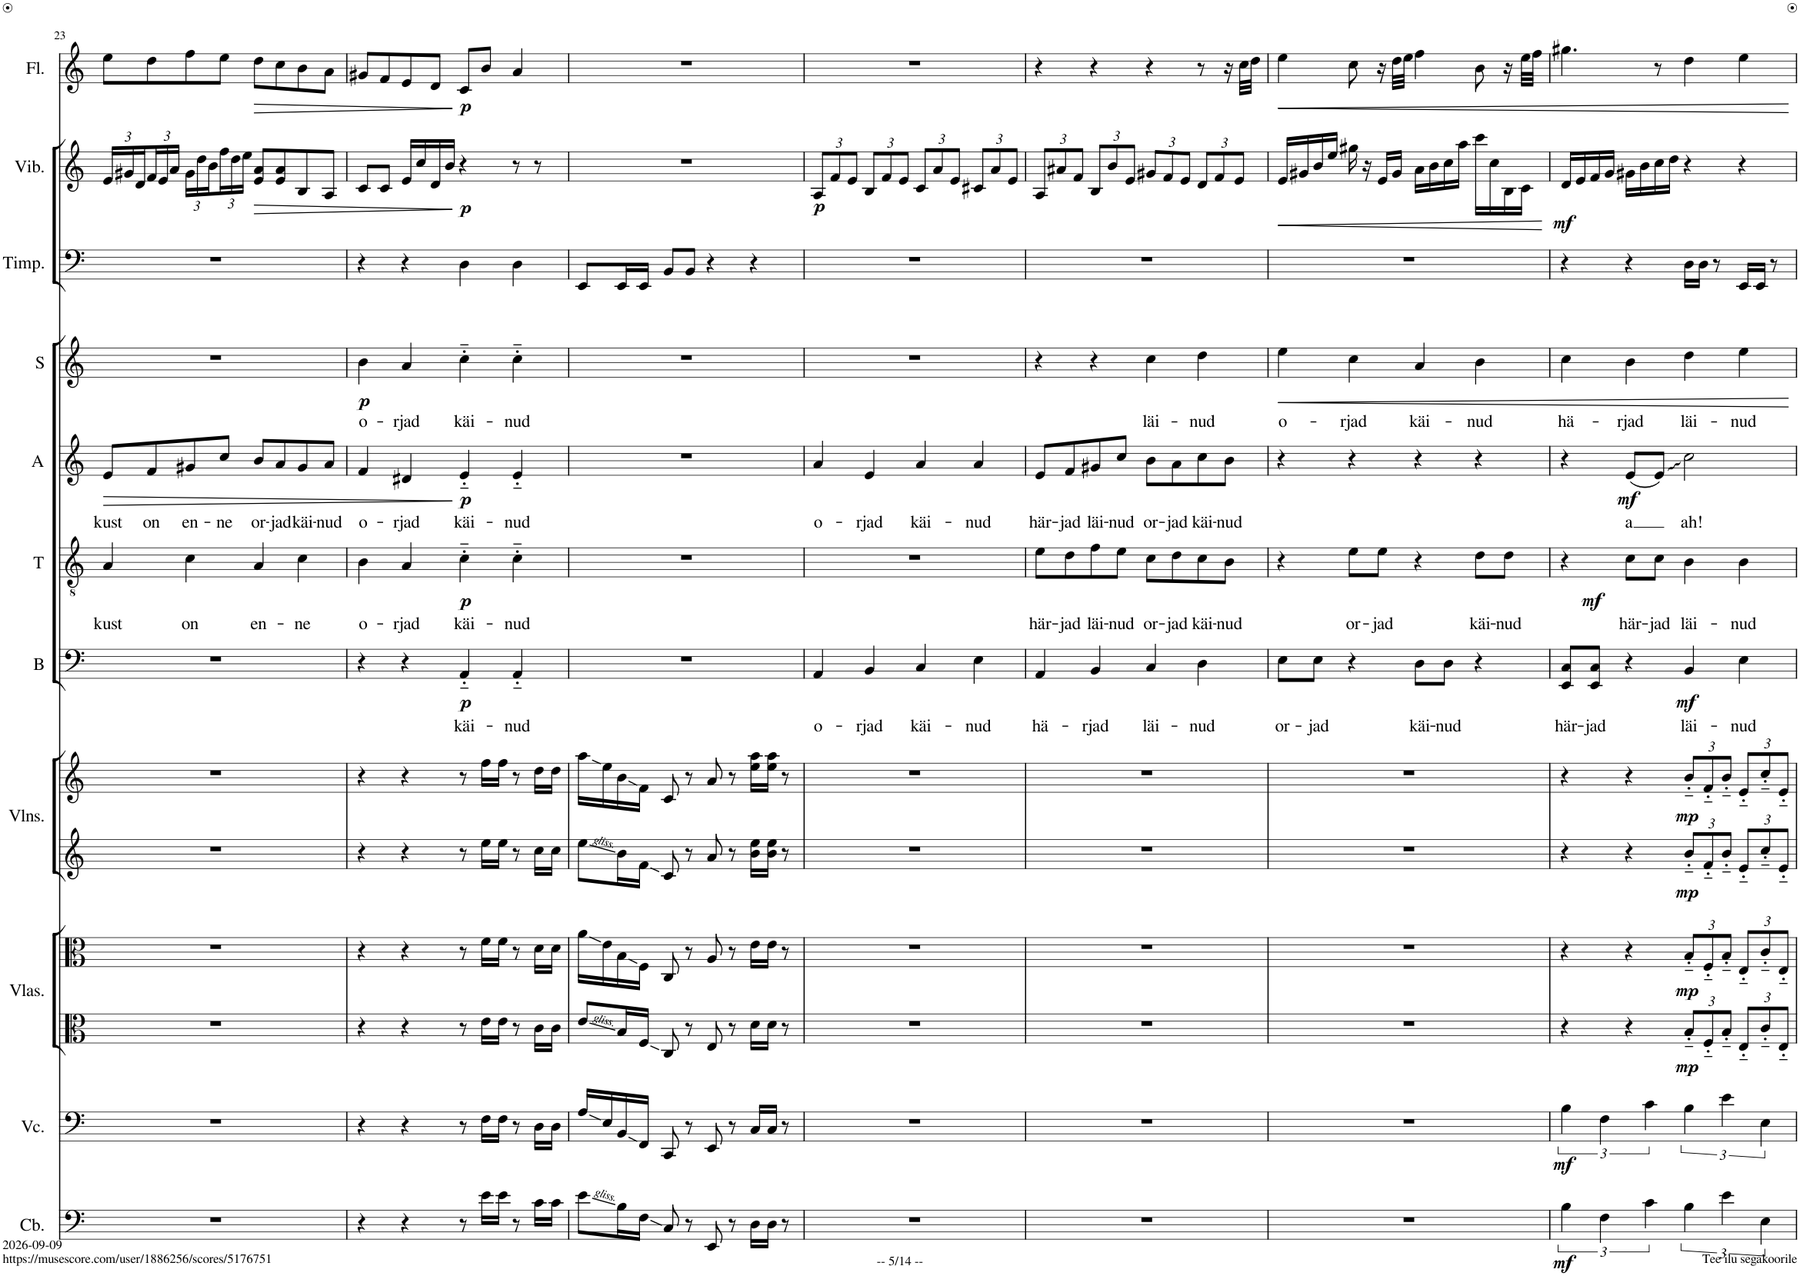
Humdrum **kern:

**kern	**dynam	**kern	**dynam	**kern	**kern	**dynam	**kern	**kern	**dynam	**kern	**text	**dynam	**kern	**text	**dynam	**kern	**text	**dynam	**kern	**text	**dynam	**kern	**kern	**dynam	**kern	**dynam
*part11	*part11	*part10	*part10	*part9	*part9	*part9	*part8	*part8	*part8	*part7	*part7	*part7	*part6	*part6	*part6	*part5	*part5	*part5	*part4	*part4	*part4	*part3	*part2	*part2	*part1	*part1
*staff13	*staff13	*staff12	*staff12	*staff11	*staff10	*staff10/11	*staff9	*staff8	*staff8/9	*staff7	*staff7	*staff7	*staff6	*staff6	*staff6	*staff5	*staff5	*staff5	*staff4	*staff4	*staff4	*staff3	*staff2	*staff2	*staff1	*staff1
*I"Contrabass	*	*I"Violoncello	*	*I"Violas	*	*	*I"Violins	*	*	*I"B	*	*	*I"T	*	*	*I"A	*	*	*I"S	*	*	*I"Timpani	*I"Vibraphone	*	*I"Flute	*
*I'Cb.	*	*I'Vc.	*	*I'Vlas.	*	*	*I'Vlns.	*	*	*I'B	*	*	*I'T	*	*	*I'A	*	*	*I'S	*	*	*I'Timp.	*I'Vib.	*	*I'Fl.	*
!!LO:PB:g=z
*clefF4	*	*clefF4	*	*clefC3	*clefC3	*	*clefG2	*clefG2	*	*clefF4	*	*	*clefGv2	*	*	*clefG2	*	*	*clefG2	*	*	*clefF4	*clefG2	*	*clefG2	*
*Trd7c12	*	*	*	*	*	*	*	*	*	*	*	*	*	*	*	*Trd1c2	*	*	*	*	*	*	*	*	*	*
*k[]	*	*k[]	*	*k[]	*k[]	*	*k[]	*k[]	*	*k[]	*	*	*k[]	*	*	*k[]	*	*	*k[]	*	*	*k[]	*k[]	*	*k[]	*
*M4/4	*	*M4/4	*	*M4/4	*M4/4	*	*M4/4	*M4/4	*	*M4/4	*	*	*M4/4	*	*	*M4/4	*	*	*M4/4	*	*	*M4/4	*M4/4	*	*M4/4	*
=23	=23	=23	=23	=23	=23	=23	=23	=23	=23	=23	=23	=23	=23	=23	=23	=23	=23	=23	=23	=23	=23	=23	=23	=23	=23	=23
!	!	!	!	!	!	!	!	!	!	!	!	!	!	!LO:LY:b	!	!	!LO:LY:b	!LO:HP:b	!	!	!	!	!	!	!	!
*	*	*	*	*	*	*	*	*	*	*	*	*	*	*	*	*	*	*	*	*	*	*	*Xbrackettup	*	*	*
1r	.	1r	.	1r	1r	.	1r	1r	.	1r	.	.	4A/	kust	.	8e/L	kust	>	1r	.	.	1r	24e/LL	.	8ee\L	.
.	.	.	.	.	.	.	.	.	.	.	.	.	.	.	.	.	.	.	.	.	.	.	24g#X/	.	.	.
.	.	.	.	.	.	.	.	.	.	.	.	.	.	.	.	.	.	.	.	.	.	.	24d/	.	.	.
!	!	!	!	!	!	!	!	!	!	!	!	!	!	!	!	!	!LO:LY:b	!	!	!	!	!	!	!	!	!
.	.	.	.	.	.	.	.	.	.	.	.	.	.	.	.	8f/	on	.	.	.	.	.	24f/	.	8dd\	.
.	.	.	.	.	.	.	.	.	.	.	.	.	.	.	.	.	.	.	.	.	.	.	24e/	.	.	.
.	.	.	.	.	.	.	.	.	.	.	.	.	.	.	.	.	.	.	.	.	.	.	24a/JJ	.	.	.
!	!	!	!	!	!	!	!	!	!	!	!	!	!	!LO:LY:b	!	!	!LO:LY:b	!	!	!	!	!	!	!	!	!
.	.	.	.	.	.	.	.	.	.	.	.	.	4c\	on	.	8g#X/	en-	.	.	.	.	.	24g#\LL	.	8ff\	.
.	.	.	.	.	.	.	.	.	.	.	.	.	.	.	.	.	.	.	.	.	.	.	24dd\	.	.	.
.	.	.	.	.	.	.	.	.	.	.	.	.	.	.	.	.	.	.	.	.	.	.	24b\	.	.	.
!	!	!	!	!	!	!	!	!	!	!	!	!	!	!	!	!	!LO:LY:b	!	!	!	!	!	!	!	!	!
.	.	.	.	.	.	.	.	.	.	.	.	.	.	.	.	8cc/J	-ne	.	.	.	.	.	24ff\	.	8ee\J	.
.	.	.	.	.	.	.	.	.	.	.	.	.	.	.	.	.	.	.	.	.	.	.	24dd\	.	.	.
.	.	.	.	.	.	.	.	.	.	.	.	.	.	.	.	.	.	.	.	.	.	.	24ee\JJ	.	.	.
!	!	!	!	!	!	!	!	!	!	!	!	!	!	!LO:LY:b	!	!	!LO:LY:b	!	!	!	!	!	!	!LO:HP:b	!	!LO:HP:b
.	.	.	.	.	.	.	.	.	.	.	.	.	4A/	en-	.	8b/L	or-	.	.	.	.	.	8e/ 8a/L	>	8dd\L	>
!	!	!	!	!	!	!	!	!	!	!	!	!	!	!	!	!	!LO:LY:b	!	!	!	!	!	!	!	!	!
.	.	.	.	.	.	.	.	.	.	.	.	.	.	.	.	8a/	-jad	.	.	.	.	.	8e/ 8a/	.	8cc\	.
!	!	!	!	!	!	!	!	!	!	!	!	!	!	!LO:LY:b	!	!	!LO:LY:b	!	!	!	!	!	!	!	!	!
.	.	.	.	.	.	.	.	.	.	.	.	.	4c\	-ne	.	8g#/	käi-	.	.	.	.	.	8B/	.	8b\	.
!	!	!	!	!	!	!	!	!	!	!	!	!	!	!	!	!	!LO:LY:b	!	!	!	!	!	!	!	!	!
.	.	.	.	.	.	.	.	.	.	.	.	.	.	.	.	8a/J	-nud	.	.	.	.	.	8A/J	.	8a\J	.
=24	=24	=24	=24	=24	=24	=24	=24	=24	=24	=24	=24	=24	=24	=24	=24	=24	=24	=24	=24	=24	=24	=24	=24	=24	=24	=24
!	!	!	!	!	!	!	!	!	!	!	!	!	!	!LO:LY:b	!	!	!LO:LY:b	!	!	!LO:LY:b	!LO:DY:b	!	!	!	!	!
4r	.	4r	.	4r	4r	.	4r	4r	.	4r	.	.	4B\	o-	.	4f/	o-	.	4b\	o-	p	4r	8c/L	.	8g#X/L	.
.	.	.	.	.	.	.	.	.	.	.	.	.	.	.	.	.	.	.	.	.	.	.	8c/J	.	8f/	.
!	!	!	!	!	!	!	!	!	!	!	!	!	!	!LO:LY:b	!	!	!LO:LY:b	!	!	!LO:LY:b	!	!	!	!	!	!
4r	.	4r	.	4r	4r	.	4r	4r	.	4r	.	.	4A/	-rjad	.	4d#X/	-rjad	.	4a/	-rjad	.	4r	16e/LL	.	8e/	.
.	.	.	.	.	.	.	.	.	.	.	.	.	.	.	.	.	.	.	.	.	.	.	16cc/	.	.	.
.	.	.	.	.	.	.	.	.	.	.	.	.	.	.	.	.	.	.	.	.	.	.	16d/	.	8d/J	.
.	.	.	.	.	.	.	.	.	.	.	.	.	.	.	.	.	.	.	.	.	.	.	16b/JJ	.	.	.
!	!	!	!	!	!	!	!	!	!	!	!LO:LY:b	!LO:DY:b	!	!LO:LY:b	!LO:DY:b	!	!LO:LY:b	!LO:DY:n=1:b	!	!LO:LY:b	!	!	!	!LO:DY:n=1:b	!	!LO:DY:n=1:b
8r	.	8r	.	8r	8r	.	8r	8r	.	4AA'~/	käi-	p	4c'~\	käi-	p	4e'~/	käi-	] p	4cc'~\	käi-	.	4D\	4r	] p	8c/L	] p
16e\LL	.	16F\LL	.	16e\LL	16f\LL	.	16ee\LL	16ff\LL	.	.	.	.	.	.	.	.	.	.	.	.	.	.	.	.	8b/J	.
16e\JJ	.	16F\JJ	.	16e\JJ	16f\JJ	.	16ee\JJ	16ff\JJ	.	.	.	.	.	.	.	.	.	.	.	.	.	.	.	.	.	.
!	!	!	!	!	!	!	!	!	!	!	!LO:LY:b	!	!	!LO:LY:b	!	!	!LO:LY:b	!	!	!LO:LY:b	!	!	!	!	!	!
8r	.	8r	.	8r	8r	.	8r	8r	.	4AA'~/	-nud	.	4c'~\	-nud	.	4e'~/	nud	.	4cc'~\	-nud	.	4D\	8r	.	4a/	.
16c\LL	.	16D\LL	.	16c\LL	16d\LL	.	16cc\LL	16dd\LL	.	.	.	.	.	.	.	.	.	.	.	.	.	.	8r	.	.	.
16c\JJ	.	16D\JJ	.	16c\JJ	16d\JJ	.	16cc\JJ	16dd\JJ	.	.	.	.	.	.	.	.	.	.	.	.	.	.	.	.	.	.
=25	=25	=25	=25	=25	=25	=25	=25	=25	=25	=25	=25	=25	=25	=25	=25	=25	=25	=25	=25	=25	=25	=25	=25	=25	=25	=25
8e\L	.	16A/LL	.	8e/L	16a\LL	.	8ee\L	16aa\LL	.	1r	.	.	1r	.	.	1r	.	.	1r	.	.	8EE/L	1r	.	1r	.
.	.	16E/	.	.	16e\	.	.	16ee\	.	.	.	.	.	.	.	.	.	.	.	.	.	.	.	.	.	.
16B\L	.	16BB/	.	16B/L	16B\	.	16b\L	16b\	.	.	.	.	.	.	.	.	.	.	.	.	.	16EE/L	.	.	.	.
16F\JJ	.	16FF/JJ	.	16F/JJ	16F\JJ	.	16f\JJ	16f\JJ	.	.	.	.	.	.	.	.	.	.	.	.	.	16EE/JJ	.	.	.	.
8C/	.	8CC/	.	8C/	8C/	.	8c/	8c/	.	.	.	.	.	.	.	.	.	.	.	.	.	8BB/L	.	.	.	.
8r	.	8r	.	8r	8r	.	8r	8r	.	.	.	.	.	.	.	.	.	.	.	.	.	8BB/J	.	.	.	.
8EE/	.	8EE/	.	8E/	8A/	.	8a/	8a/	.	.	.	.	.	.	.	.	.	.	.	.	.	4r	.	.	.	.
8r	.	8r	.	8r	8r	.	8r	8r	.	.	.	.	.	.	.	.	.	.	.	.	.	.	.	.	.	.
16D\LL	.	16C/LL	.	16d\LL	16e\LL	.	16b\ 16ee\LL	16ee\ 16aa\LL	.	.	.	.	.	.	.	.	.	.	.	.	.	4r	.	.	.	.
16D\JJ	.	16C/JJ	.	16d\JJ	16e\JJ	.	16b\ 16ee\JJ	16ee\ 16aa\JJ	.	.	.	.	.	.	.	.	.	.	.	.	.	.	.	.	.	.
8r	.	8r	.	8r	8r	.	8r	8r	.	.	.	.	.	.	.	.	.	.	.	.	.	.	.	.	.	.
=26	=26	=26	=26	=26	=26	=26	=26	=26	=26	=26	=26	=26	=26	=26	=26	=26	=26	=26	=26	=26	=26	=26	=26	=26	=26	=26
!	!	!	!	!	!	!	!	!	!	!	!LO:LY:b	!	!	!	!	!	!LO:LY:b	!	!	!	!	!	!	!LO:DY:b	!	!
1r	.	1r	.	1r	1r	.	1r	1r	.	4AA/	o-	.	1r	.	.	4a/	o-	.	1r	.	.	1r	12A/L	p	1r	.
.	.	.	.	.	.	.	.	.	.	.	.	.	.	.	.	.	.	.	.	.	.	.	12f/	.	.	.
.	.	.	.	.	.	.	.	.	.	.	.	.	.	.	.	.	.	.	.	.	.	.	12e/J	.	.	.
!	!	!	!	!	!	!	!	!	!	!	!LO:LY:b	!	!	!	!	!	!LO:LY:b	!	!	!	!	!	!	!	!	!
.	.	.	.	.	.	.	.	.	.	4BB/	-rjad	.	.	.	.	4e/	-rjad	.	.	.	.	.	12B/L	.	.	.
.	.	.	.	.	.	.	.	.	.	.	.	.	.	.	.	.	.	.	.	.	.	.	12f/	.	.	.
.	.	.	.	.	.	.	.	.	.	.	.	.	.	.	.	.	.	.	.	.	.	.	12e/J	.	.	.
!	!	!	!	!	!	!	!	!	!	!	!LO:LY:b	!	!	!	!	!	!LO:LY:b	!	!	!	!	!	!	!	!	!
.	.	.	.	.	.	.	.	.	.	4C/	käi-	.	.	.	.	4a/	käi-	.	.	.	.	.	12c/L	.	.	.
.	.	.	.	.	.	.	.	.	.	.	.	.	.	.	.	.	.	.	.	.	.	.	12a/	.	.	.
.	.	.	.	.	.	.	.	.	.	.	.	.	.	.	.	.	.	.	.	.	.	.	12e/J	.	.	.
!	!	!	!	!	!	!	!	!	!	!	!LO:LY:b	!	!	!	!	!	!LO:LY:b	!	!	!	!	!	!	!	!	!
.	.	.	.	.	.	.	.	.	.	4E\	-nud	.	.	.	.	4a/	-nud	.	.	.	.	.	12c#X/L	.	.	.
.	.	.	.	.	.	.	.	.	.	.	.	.	.	.	.	.	.	.	.	.	.	.	12a/	.	.	.
.	.	.	.	.	.	.	.	.	.	.	.	.	.	.	.	.	.	.	.	.	.	.	12e/J	.	.	.
=27	=27	=27	=27	=27	=27	=27	=27	=27	=27	=27	=27	=27	=27	=27	=27	=27	=27	=27	=27	=27	=27	=27	=27	=27	=27	=27
!	!	!	!	!	!	!	!	!	!	!	!LO:LY:b	!	!	!LO:LY:b	!	!	!LO:LY:b	!	!	!	!	!	!	!	!	!
1r	.	1r	.	1r	1r	.	1r	1r	.	4AA/	hä-	.	8e\L	här-	.	8e/L	här-	.	4r	.	.	1r	12A/L	.	4r	.
.	.	.	.	.	.	.	.	.	.	.	.	.	.	.	.	.	.	.	.	.	.	.	12a#X/	.	.	.
!	!	!	!	!	!	!	!	!	!	!	!	!	!	!LO:LY:b	!	!	!LO:LY:b	!	!	!	!	!	!	!	!	!
.	.	.	.	.	.	.	.	.	.	.	.	.	8d\	-jad	.	8f/	-jad	.	.	.	.	.	.	.	.	.
.	.	.	.	.	.	.	.	.	.	.	.	.	.	.	.	.	.	.	.	.	.	.	12f/J	.	.	.
!	!	!	!	!	!	!	!	!	!	!	!LO:LY:b	!	!	!LO:LY:b	!	!	!LO:LY:b	!	!	!	!	!	!	!	!	!
.	.	.	.	.	.	.	.	.	.	4BB/	-rjad	.	8f\	läi-	.	8g#X/	läi-	.	4r	.	.	.	12B/L	.	4r	.
.	.	.	.	.	.	.	.	.	.	.	.	.	.	.	.	.	.	.	.	.	.	.	12b/	.	.	.
!	!	!	!	!	!	!	!	!	!	!	!	!	!	!LO:LY:b	!	!	!LO:LY:b	!	!	!	!	!	!	!	!	!
.	.	.	.	.	.	.	.	.	.	.	.	.	8e\J	-nud	.	8cc/J	-nud	.	.	.	.	.	.	.	.	.
.	.	.	.	.	.	.	.	.	.	.	.	.	.	.	.	.	.	.	.	.	.	.	12e/J	.	.	.
!	!	!	!	!	!	!	!	!	!	!	!LO:LY:b	!	!	!LO:LY:b	!	!	!LO:LY:b	!	!	!LO:LY:b	!	!	!	!	!	!
.	.	.	.	.	.	.	.	.	.	4C/	läi-	.	8c\L	or-	.	8b\L	or-	.	4cc\	läi-	.	.	12g#X/L	.	4r	.
.	.	.	.	.	.	.	.	.	.	.	.	.	.	.	.	.	.	.	.	.	.	.	12f/	.	.	.
!	!	!	!	!	!	!	!	!	!	!	!	!	!	!LO:LY:b	!	!	!LO:LY:b	!	!	!	!	!	!	!	!	!
.	.	.	.	.	.	.	.	.	.	.	.	.	8d\	-jad	.	8a\	-jad	.	.	.	.	.	.	.	.	.
.	.	.	.	.	.	.	.	.	.	.	.	.	.	.	.	.	.	.	.	.	.	.	12e/J	.	.	.
!	!	!	!	!	!	!	!	!	!	!	!LO:LY:b	!	!	!LO:LY:b	!	!	!LO:LY:b	!	!	!LO:LY:b	!	!	!	!	!	!
.	.	.	.	.	.	.	.	.	.	4D\	-nud	.	8c\	käi-	.	8cc\	käi-	.	4dd\	-nud	.	.	12d/L	.	8r	.
.	.	.	.	.	.	.	.	.	.	.	.	.	.	.	.	.	.	.	.	.	.	.	12f/	.	.	.
!	!	!	!	!	!	!	!	!	!	!	!	!	!	!LO:LY:b	!	!	!LO:LY:b	!	!	!	!	!	!	!	!	!
.	.	.	.	.	.	.	.	.	.	.	.	.	8B\J	-nud	.	8b\J	-nud	.	.	.	.	.	.	.	16r	.
.	.	.	.	.	.	.	.	.	.	.	.	.	.	.	.	.	.	.	.	.	.	.	12e/J	.	.	.
.	.	.	.	.	.	.	.	.	.	.	.	.	.	.	.	.	.	.	.	.	.	.	.	.	32cc\LLL	.
.	.	.	.	.	.	.	.	.	.	.	.	.	.	.	.	.	.	.	.	.	.	.	.	.	32dd\JJJ	.
=28	=28	=28	=28	=28	=28	=28	=28	=28	=28	=28	=28	=28	=28	=28	=28	=28	=28	=28	=28	=28	=28	=28	=28	=28	=28	=28
!	!	!	!	!	!	!	!	!	!	!	!LO:LY:b	!	!	!	!	!	!	!	!	!LO:LY:b	!LO:HP:b	!	!	!LO:HP:b	!	!LO:HP:b
1r	.	1r	.	1r	1r	.	1r	1r	.	8E\L	or-	.	4r	.	.	4r	.	.	4ee\	o-	<	1r	16e/LL	<	4ee\	<
.	.	.	.	.	.	.	.	.	.	.	.	.	.	.	.	.	.	.	.	.	.	.	16g#X/	.	.	.
!	!	!	!	!	!	!	!	!	!	!	!LO:LY:b	!	!	!	!	!	!	!	!	!	!	!	!	!	!	!
.	.	.	.	.	.	.	.	.	.	8E\J	-jad	.	.	.	.	.	.	.	.	.	.	.	16b/	.	.	.
.	.	.	.	.	.	.	.	.	.	.	.	.	.	.	.	.	.	.	.	.	.	.	16ee/JJ	.	.	.
!	!	!	!	!	!	!	!	!	!	!	!	!	!	!LO:LY:b	!	!	!	!	!	!LO:LY:b	!	!	!	!	!	!
.	.	.	.	.	.	.	.	.	.	4r	.	.	8e\L	or-	.	4r	.	.	4cc\	-rjad	.	.	16gg#X\	.	8cc\	.
.	.	.	.	.	.	.	.	.	.	.	.	.	.	.	.	.	.	.	.	.	.	.	16r	.	.	.
!	!	!	!	!	!	!	!	!	!	!	!	!	!	!LO:LY:b	!	!	!	!	!	!	!	!	!	!	!	!
.	.	.	.	.	.	.	.	.	.	.	.	.	8e\J	-jad	.	.	.	.	.	.	.	.	16e/LL	.	16r	.
.	.	.	.	.	.	.	.	.	.	.	.	.	.	.	.	.	.	.	.	.	.	.	16g#/JJ	.	32dd\LLL	.
.	.	.	.	.	.	.	.	.	.	.	.	.	.	.	.	.	.	.	.	.	.	.	.	.	32ee\JJJ	.
!	!	!	!	!	!	!	!	!	!	!	!LO:LY:b	!	!	!	!	!	!	!	!	!LO:LY:b	!	!	!	!	!	!
.	.	.	.	.	.	.	.	.	.	8D\L	käi-	.	4r	.	.	4r	.	.	4a/	käi-	.	.	16a\LL	.	4ff\	.
.	.	.	.	.	.	.	.	.	.	.	.	.	.	.	.	.	.	.	.	.	.	.	16b\	.	.	.
!	!	!	!	!	!	!	!	!	!	!	!LO:LY:b	!	!	!	!	!	!	!	!	!	!	!	!	!	!	!
.	.	.	.	.	.	.	.	.	.	8D\J	-nud	.	.	.	.	.	.	.	.	.	.	.	16cc\	.	.	.
.	.	.	.	.	.	.	.	.	.	.	.	.	.	.	.	.	.	.	.	.	.	.	16aa\JJ	.	.	.
!	!	!	!	!	!	!	!	!	!	!	!	!	!	!LO:LY:b	!	!	!	!	!	!LO:LY:b	!	!	!	!	!	!
.	.	.	.	.	.	.	.	.	.	4r	.	.	8d\L	käi-	.	4r	.	.	4b\	-nud	.	.	16ccc\LL	.	8b\	.
.	.	.	.	.	.	.	.	.	.	.	.	.	.	.	.	.	.	.	.	.	.	.	16cc\	.	.	.
!	!	!	!	!	!	!	!	!	!	!	!	!	!	!LO:LY:b	!	!	!	!	!	!	!	!	!	!	!	!
.	.	.	.	.	.	.	.	.	.	.	.	.	8d\J	-nud	.	.	.	.	.	.	.	.	16B\	.	16r	.
.	.	.	.	.	.	.	.	.	.	.	.	.	.	.	.	.	.	.	.	.	.	.	16c\JJ	.	32ee\LLL	.
.	.	.	.	.	.	.	.	.	.	.	.	.	.	.	.	.	.	.	.	.	.	.	.	.	32ff\JJJ	.
.	.	.	.	.	.	.	.	.	.	.	.	.	.	.	.	.	.	.	.	.	.	.	.	[	.	.
=29	=29	=29	=29	=29	=29	=29	=29	=29	=29	=29	=29	=29	=29	=29	=29	=29	=29	=29	=29	=29	=29	=29	=29	=29	=29	=29
!	!LO:DY:b	!	!LO:DY:b	!	!	!	!	!	!	!	!LO:LY:b	!	!	!	!	!	!	!	!	!LO:LY:b	!	!	!	!LO:DY:b	!	!
*	*	*	*	*	*	*	*	*	*	*	*	*	*^	*	*	*	*	*	*	*	*	*	*	*	*	*
6B\	mf	6B\	mf	4r	4r	.	4r	4r	.	8EE/ 8C/L	här-	.	4r	8ryy	.	.	4r	.	.	4cc\	hä-	.	4r	16d/LL	mf	4.gg#X\	.
.	.	.	.	.	.	.	.	.	.	.	.	.	.	.	.	.	.	.	.	.	.	.	.	16e/	.	.	.
!	!	!	!	!	!	!	!	!	!	!	!LO:LY:b	!	!	!	!	!LO:DY:b	!	!	!	!	!	!	!	!	!	!	!
.	.	.	.	.	.	.	.	.	.	8EE/ 8C/J	-jad	.	.	2..ryy	.	mf	.	.	.	.	.	.	.	16f/	.	.	.
6F\	.	6F\	.	.	.	.	.	.	.	.	.	.	.	.	.	.	.	.	.	.	.	.	.	.	.	.	.
.	.	.	.	.	.	.	.	.	.	.	.	.	.	.	.	.	.	.	.	.	.	.	.	16g/JJ	.	.	.
!	!	!	!	!	!	!	!	!	!	!	!	!	!	!	!LO:LY:b	!	!	!LO:LY:b	!LO:DY:b	!	!LO:LY:b	!	!	!	!	!	!
.	.	.	.	4r	4r	.	4r	4r	.	4r	.	.	8c\L	.	här-	.	(8e/L	a	mf	4b\	-rjad	.	4r	16g#X\LL	.	.	.
.	.	.	.	.	.	.	.	.	.	.	.	.	.	.	.	.	.	.	.	.	.	.	.	16b\	.	.	.
6c\	.	6c\	.	.	.	.	.	.	.	.	.	.	.	.	.	.	.	.	.	.	.	.	.	.	.	.	.
!	!	!	!	!	!	!	!	!	!	!	!	!	!	!	!LO:LY:b	!	!	!	!	!	!	!	!	!	!	!	!
.	.	.	.	.	.	.	.	.	.	.	.	.	8c\J	.	-jad	.	8e/J)	.	.	.	.	.	.	16cc\	.	8r	.
.	.	.	.	.	.	.	.	.	.	.	.	.	.	.	.	.	.	.	.	.	.	.	.	16dd\JJ	.	.	.
*	*	*	*	*Xbrackettup	*Xbrackettup	*	*Xbrackettup	*Xbrackettup	*	*	*	*	*	*	*	*	*	*	*	*	*	*	*	*	*	*	*
!	!	!	!	!	!	!LO:DY:b=2	!	!	!	!	!LO:LY:b	!	!	!	!LO:LY:b	!	!	!LO:LY:b	!	!	!LO:LY:b	!	!	!	!	!	!
!	!	!	!	!	!	!LO:DY:n=1:b	!	!	!LO:DY:b=2	!	!	!	!	!	!	!	!	!	!	!	!	!	!	!	!	!	!
!	!	!	!	!	!	!	!	!	!LO:DY:n=1:b	!	!	!LO:DY:b	!	!	!	!	!	!	!	!	!	!	!	!	!	!	!
6B\	.	6B\	.	12B'~/L	12B'~/L	mp mp	12b'~/L	12b'~/L	mp mp	4BB/	läi-	mf	4B\	.	läi-	.	2cc\	ah!	.	4dd\	läi-	.	16D\LL	4r	.	4dd\	.
.	.	.	.	.	.	.	.	.	.	.	.	.	.	.	.	.	.	.	.	.	.	.	16D\JJ	.	.	.	.
.	.	.	.	12F'~/	12F'~/	.	12f'~/	12f'~/	.	.	.	.	.	.	.	.	.	.	.	.	.	.	.	.	.	.	.
.	.	.	.	.	.	.	.	.	.	.	.	.	.	.	.	.	.	.	.	.	.	.	8r	.	.	.	.
6e\	.	6e\	.	12B'~/J	12B'~/J	.	12b'~/J	12b'~/J	.	.	.	.	.	.	.	.	.	.	.	.	.	.	.	.	.	.	.
!	!	!	!	!	!	!	!	!	!	!	!LO:LY:b	!	!	!	!LO:LY:b	!	!	!	!	!	!LO:LY:b	!	!	!	!	!	!
.	.	.	.	12E'~/L	12E'~/L	.	12e'~/L	12e'~/L	.	4E\	-nud	.	4B\	.	-nud	.	.	.	.	4ee\	-nud	.	16EE/LL	4r	.	4ee\	.
.	.	.	.	.	.	.	.	.	.	.	.	.	.	.	.	.	.	.	.	.	.	.	16EE/JJ	.	.	.	.
6E\	.	6E\	.	12c'~/	12c'~/	.	12cc'~/	12cc'~/	.	.	.	.	.	.	.	.	.	.	.	.	.	.	.	.	.	.	.
.	.	.	.	.	.	.	.	.	.	.	.	.	.	.	.	.	.	.	.	.	.	.	8r	.	.	.	.
.	.	.	.	12E'~/J	12E'~/J	.	12e'~/J	12e'~/J	.	.	.	.	.	.	.	.	.	.	.	.	.	.	.	.	.	.	.
.	.	.	.	.	.	.	.	.	.	.	.	.	.	.	.	.	.	.	.	.	.	[	.	.	.	.	[
*	*	*	*	*	*	*	*	*	*	*	*	*	*v	*v	*	*	*	*	*	*	*	*	*	*	*	*	*
=	=	=	=	=	=	=	=	=	=	=	=	=	=	=	=	=	=	=	=	=	=	=	=	=	=	=
*-	*-	*-	*-	*-	*-	*-	*-	*-	*-	*-	*-	*-	*-	*-	*-	*-	*-	*-	*-	*-	*-	*-	*-	*-	*-	*-
